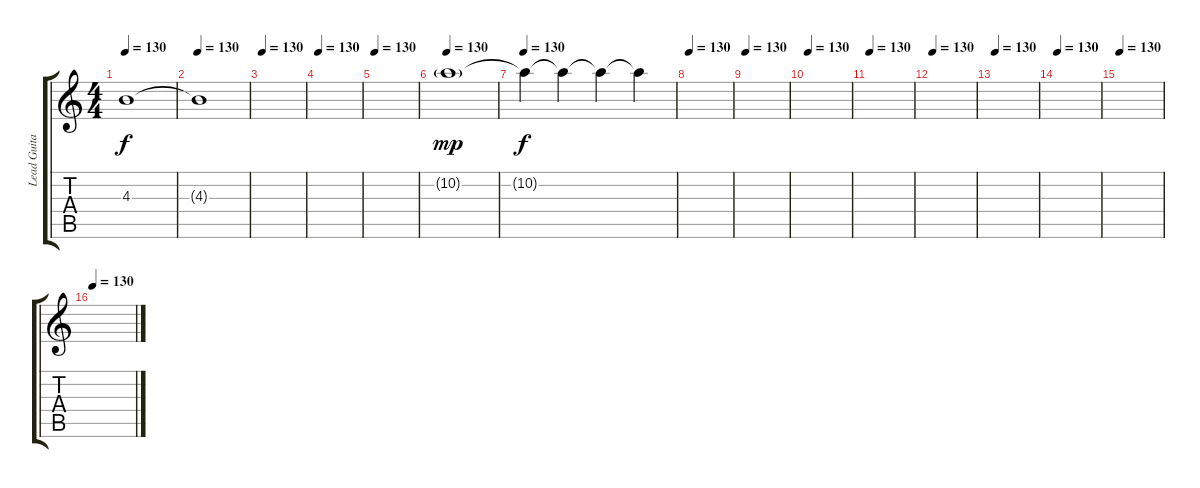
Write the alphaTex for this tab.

\track ("Lead Guitar" "Lead Guita") {instrument distortionguitar}
\staff {score tabs}
\tuning (E4 B3 G3 D3 A2 E2) {hide}
\ts (4 4)
\tempo 130
\clef g2
\ks c
4.3{t}.1{dy f} |
\tempo 130
4.3{t}.1 |
\tempo 130
|
\tempo 130
|
\tempo 130
|
\tempo 130
10.2{g}.1{dy mp} |
\tempo 130
10.2{t}.4{dy f} 10.2{t}.4 10.2{t}.4 10.2{t}.4 |
\tempo 130
|
\tempo 130
|
\tempo 130
|
\tempo 130
|
\tempo 130
|
\tempo 130
|
\tempo 130
|
\tempo 130
|
\tempo 130
